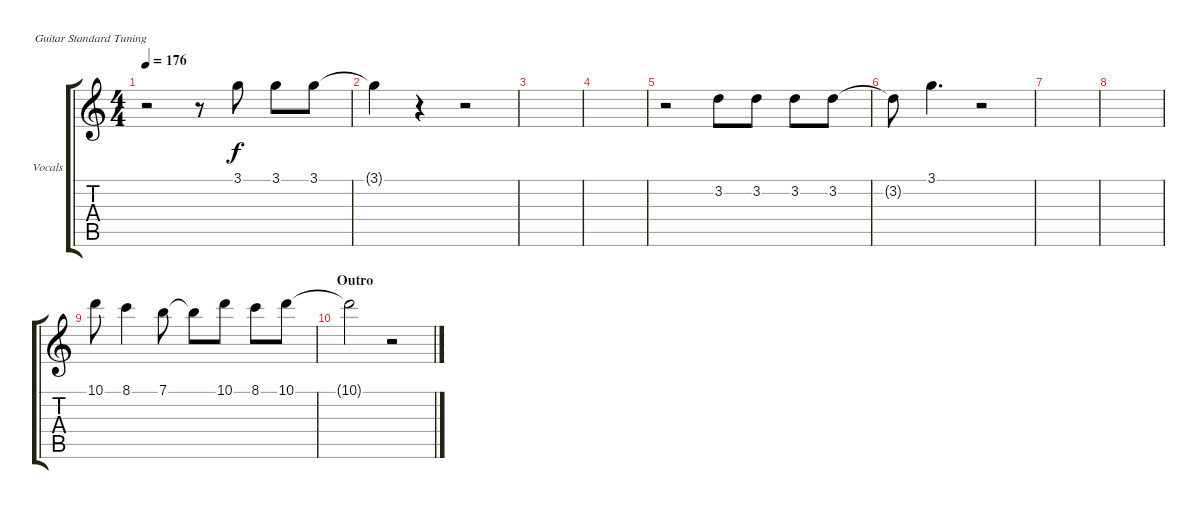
\bracketExtendMode groupsimilarinstruments
\firstSystemTrackNameOrientation horizontal
\otherSystemsTrackNameOrientation horizontal
\track ("Vocals" "Vocals") {mute instrument lead6voice}
\staff {score tabs}
\tuning (E4 B3 G3 D3 A2 E2)
\displaytranspose 12
\ts (4 4)
\tempo 176
\clef g2
\ks c
r.2{dy f} r.8 3.1.8 3.1.8 3.1.8 |
3.1{t}.4 r.4 r.2 |
|
|
r.2 3.2.8 3.2.8 3.2.8 3.2.8 |
3.2{t}.8 3.1.4{d} r.2 |
|
|
10.1.8 8.1.4 7.1.8 7.1{t}.8 10.1.8 8.1.8 10.1.8 |
\section ("" "Outro")
10.1{t}.2 r.2
